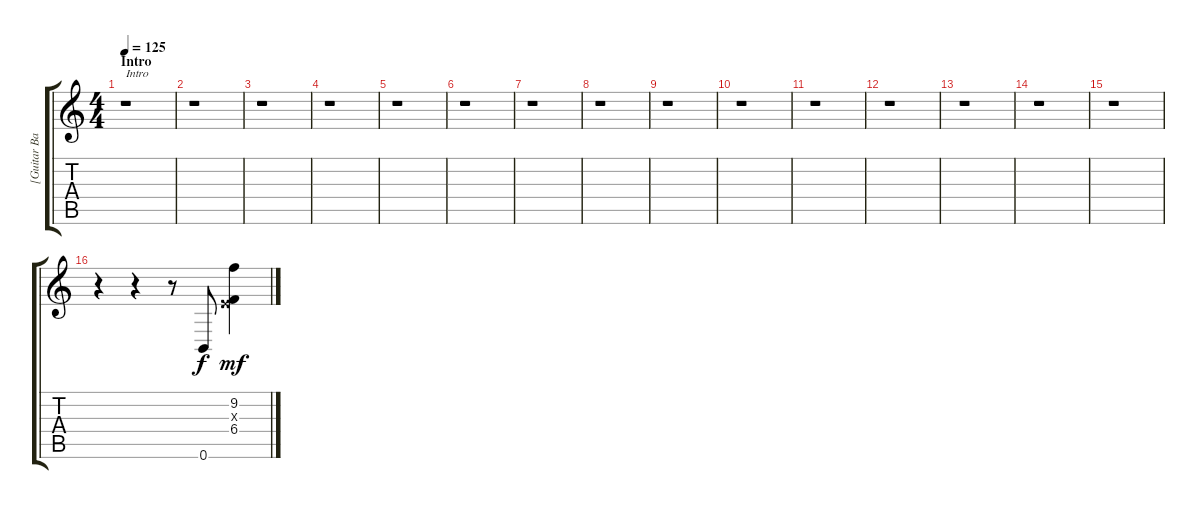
\track ("[Guitar Back Up]" "[Guitar Ba") {instrument distortionguitar}
\staff {score tabs}
\tuning (Db4 Ab3 E3 B2 Gb2 B1) {hide}
\ts (4 4)
\section ("" "Intro")
\tempo 125
\clef g2
\ks c
r.1{txt "Intro" dy f instrument distortionguitar} |
r.1 |
r.1 |
r.1 |
r.1 |
r.1 |
r.1 |
r.1 |
r.1 |
r.1 |
r.1 |
r.1 |
r.1 |
r.1 |
r.1 |
r.4 r.4 r.8 0.6.8 (9.2 0.3{x} 6.4).4{dy mf}
